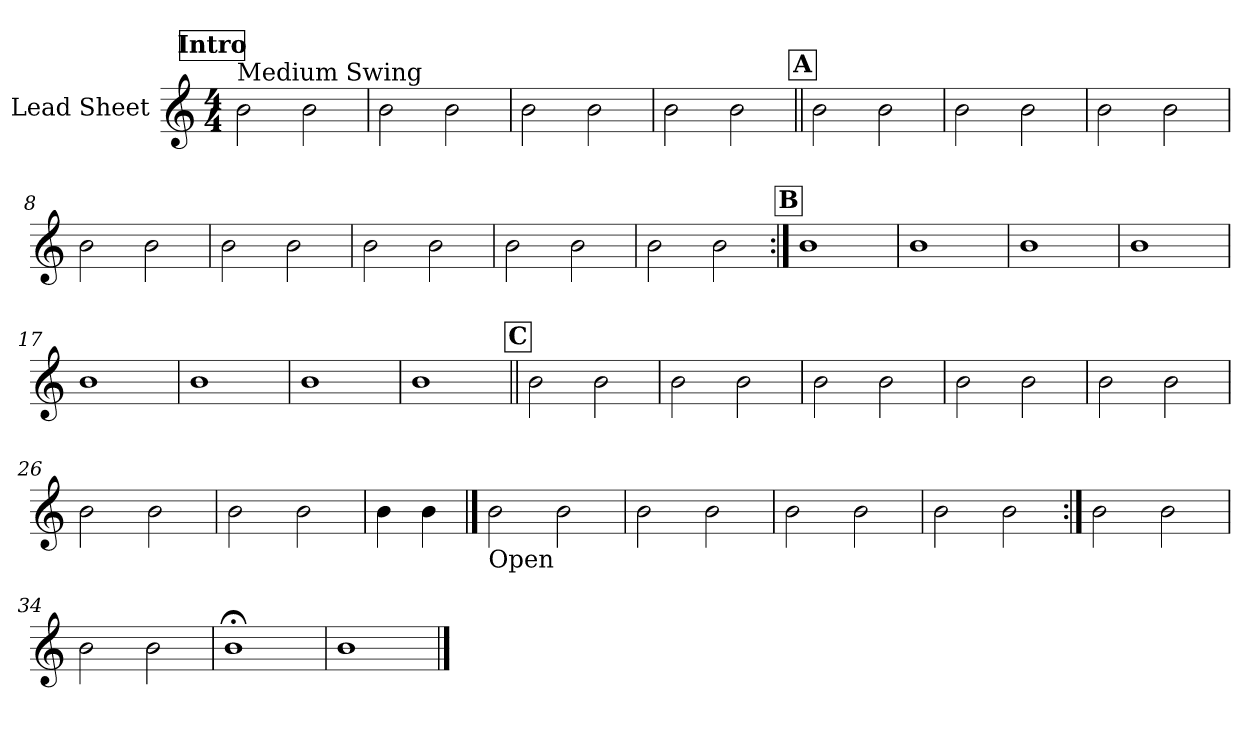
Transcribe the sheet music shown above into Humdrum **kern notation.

**kern
*part1
*staff1
*I"Lead Sheet
*clefG2
*k[]
*M4/4
*MM127
!!LO:REH:place=s1:a:fs=14:t=Intro
=1
!LO:TX:a:t=Medium Swing
2b\
2b\
=2
2b\
2b\
=3
2b\
2b\
=4
2b\
2b\
!!LO:LB:g=z
!!LO:REH:place=s1:a:fs=14:t=A
=5||
2b\
2b\
=6
2b\
2b\
=7
2b\
2b\
=8
2b\
2b\
!!LO:LB:g=z
=9
2b\
2b\
=10
2b\
2b\
=11
2b\
2b\
=12
2b\
2b\
!!LO:LB:g=z
!!LO:REH:place=s1:a:fs=14:t=B
=13:|!
1b
=14
1b
=15
1b
=16
1b
!!LO:LB:g=z
=17
1b
=18
1b
=19
1b
=20
1b
!!LO:LB:g=z
!!LO:REH:place=s1:a:fs=14:t=C
=21||
2b\
2b\
=22
2b\
2b\
=23
2b\
2b\
=24
2b\
2b\
!!LO:LB:g=z
=25
2b\
2b\
=26
2b\
2b\
=27
2b\
2b\
=28
4b\
4b\
!!LO:LB:g=z
==29
!LO:TX:b:t=Open
2b\
2b\
=30
2b\
2b\
=31
2b\
2b\
=32
2b\
2b\
!!LO:LB:g=z
=33:|!
2b\
2b\
=34
2b\
2b\
=35
1b;<
=36
1b
==
*-
